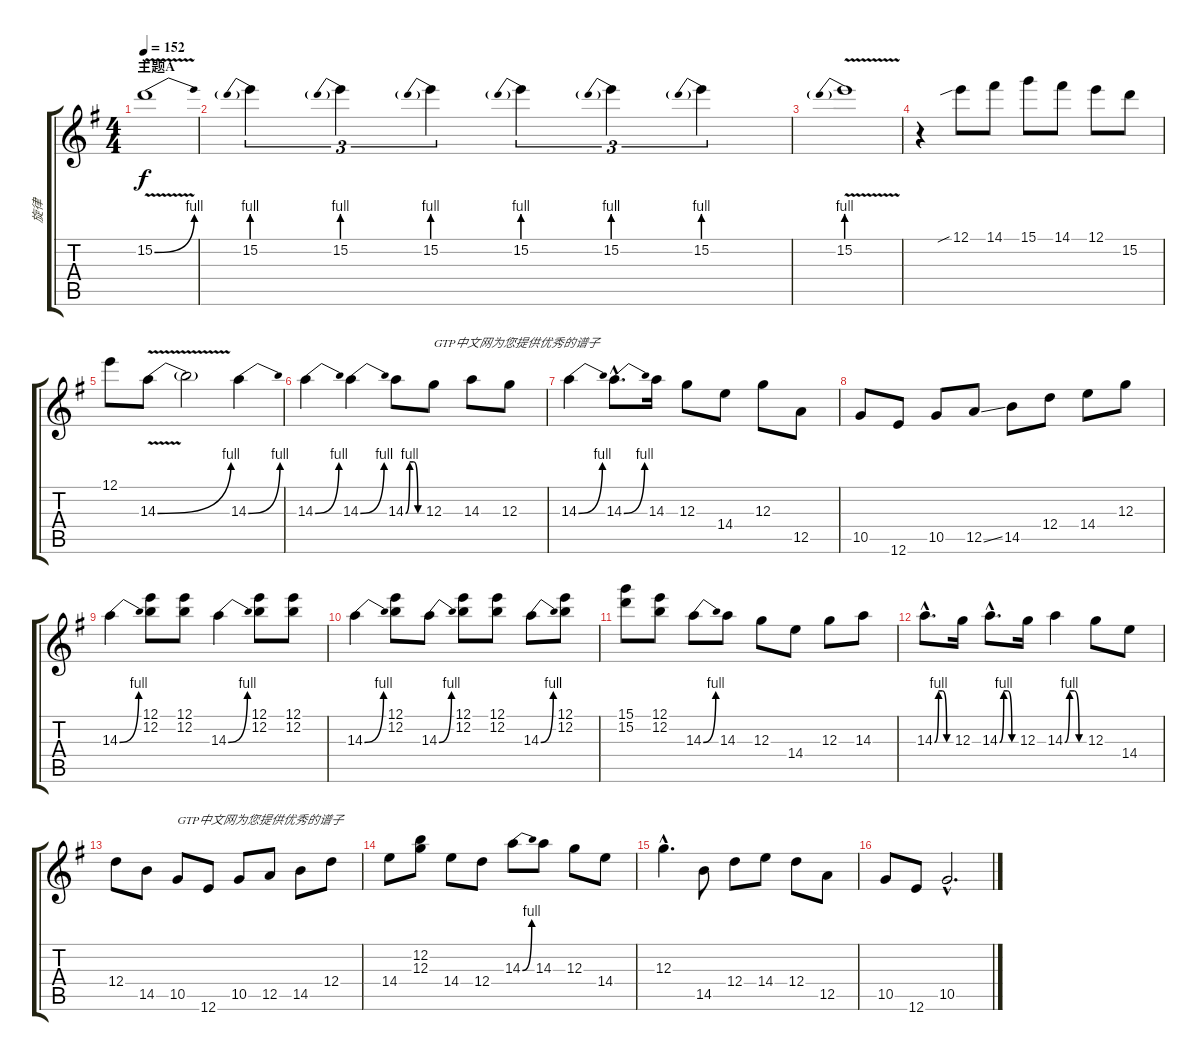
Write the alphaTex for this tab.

\track ("旋律" "旋律") {instrument overdrivenguitar}
\staff {score tabs}
\tuning (E4 B3 G3 D3 A2 E2) {hide}
\ts (4 4)
\section ("" "主题A")
\tempo 152
\clef g2
\ks g
15.2{be (bend 0 0 60 4) v}.1{dy f} |
15.2{be (prebend 0 4 60 4)}.4{tu (3 2)} 15.2{be (prebend 0 4 60 4)}.4{tu (3 2)} 15.2{be (prebend 0 4 60 4)}.4{tu (3 2)} 15.2{be (prebend 0 4 60 4)}.4{tu (3 2)} 15.2{be (prebend 0 4 60 4)}.4{tu (3 2)} 15.2{be (prebend 0 4 60 4)}.4{tu (3 2)} |
15.2{be (prebend 0 4 60 4) v}.1 |
r.4 12.1{sib}.8 14.1.8 15.1.8 14.1.8 12.1.8 15.2.8 |
12.1.8 14.3{be (bend 0 0 60 4) v}.8 14.3{t}.2 14.3{be (bend 0 0 60 4)}.4 |
14.3{be (bend 0 0 60 4)}.4 14.3{be (bend 0 0 60 4)}.4 14.3{be (custom 0 0 15 4 30 4 45 0 60 0)}.8 12.3.8{txt "GTP中文网为您提供优秀的谱子"} 14.3.8 12.3.8 |
14.3{be (bend 0 0 60 4)}.4 14.3{be (bend 0 0 60 4) hac}.8{d} 14.3.16 12.3.8 14.4.8 12.3.8 12.5.8 |
10.5.8 12.6.8 10.5.8 12.5{ss}.8 14.5.8 12.4.8 14.4.8 12.3.8 |
14.3{be (bend 0 0 60 4)}.4 (12.1 12.2).8 (12.1 12.2).8 14.3{be (bend 0 0 60 4)}.4 (12.1 12.2).8 (12.1 12.2).8 |
14.3{be (bend 0 0 60 4)}.4 (12.1 12.2).8 14.3{be (bend 0 0 60 4)}.8 (12.1 12.2).8 (12.1 12.2).8 14.3{be (bend 0 0 60 4)}.8 (12.1 12.2).8 |
(15.1 15.2).8 (12.1 12.2).8 14.3{be (bend 0 0 60 4)}.8 14.3.8 12.3.8 14.4.8 12.3.8 14.3.8 |
14.3{be (custom 0 0 15 4 30 4 45 0 60 0) hac}.8{d} 12.3.16 14.3{be (custom 0 0 15 4 30 4 45 0 60 0) hac}.8{d} 12.3.16 14.3{be (custom 0 0 15 4 30 4 45 0 60 0)}.4 12.3.8 14.4.8 |
12.4.8 14.5.8 10.5.8{txt "GTP中文网为您提供优秀的谱子"} 12.6.8 10.5.8 12.5.8 14.5.8 12.4.8 |
14.4.8 (12.2 12.3).8 14.4.8 12.4.8 14.3{be (bend 0 0 60 4)}.8 14.3.8 12.3.8 14.4.8 |
12.3{hac}.4{d} 14.5.8 12.4.8 14.4.8 12.4.8 12.5.8 |
10.5.8 12.6.8 10.5{hac}.2{d}
